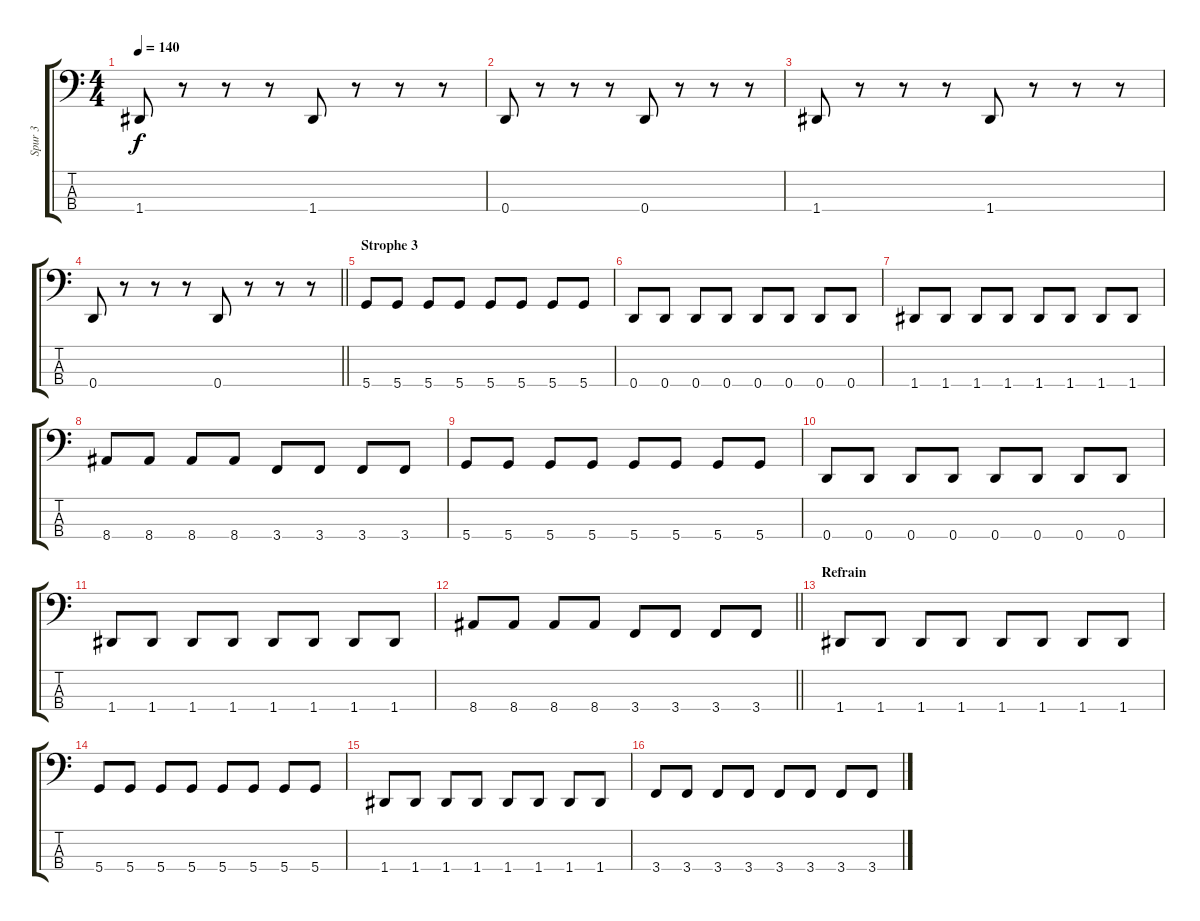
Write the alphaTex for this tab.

\track ("Spur 3" "Spur 3") {instrument electricbasspick}
\staff {score tabs}
\tuning (G2 D2 A1 D1) {hide}
\ts (4 4)
\tempo 140
\clef f4
\ks c
1.4.8{dy f} r.8 r.8 r.8 1.4.8 r.8 r.8 r.8 |
0.4.8 r.8 r.8 r.8 0.4.8 r.8 r.8 r.8 |
1.4.8 r.8 r.8 r.8 1.4.8 r.8 r.8 r.8 |
\barLineRight lightlight
0.4.8 r.8 r.8 r.8 0.4.8 r.8 r.8 r.8 |
\section ("" "Strophe 3")
5.4.8 5.4.8 5.4.8 5.4.8 5.4.8 5.4.8 5.4.8 5.4.8 |
0.4.8 0.4.8 0.4.8 0.4.8 0.4.8 0.4.8 0.4.8 0.4.8 |
1.4.8 1.4.8 1.4.8 1.4.8 1.4.8 1.4.8 1.4.8 1.4.8 |
8.4.8 8.4.8 8.4.8 8.4.8 3.4.8 3.4.8 3.4.8 3.4.8 |
5.4.8 5.4.8 5.4.8 5.4.8 5.4.8 5.4.8 5.4.8 5.4.8 |
0.4.8 0.4.8 0.4.8 0.4.8 0.4.8 0.4.8 0.4.8 0.4.8 |
1.4.8 1.4.8 1.4.8 1.4.8 1.4.8 1.4.8 1.4.8 1.4.8 |
\barLineRight lightlight
8.4.8 8.4.8 8.4.8 8.4.8 3.4.8 3.4.8 3.4.8 3.4.8 |
\section ("" "Refrain")
1.4.8 1.4.8 1.4.8 1.4.8 1.4.8 1.4.8 1.4.8 1.4.8 |
5.4.8 5.4.8 5.4.8 5.4.8 5.4.8 5.4.8 5.4.8 5.4.8 |
1.4.8 1.4.8 1.4.8 1.4.8 1.4.8 1.4.8 1.4.8 1.4.8 |
3.4.8 3.4.8 3.4.8 3.4.8 3.4.8 3.4.8 3.4.8 3.4.8
